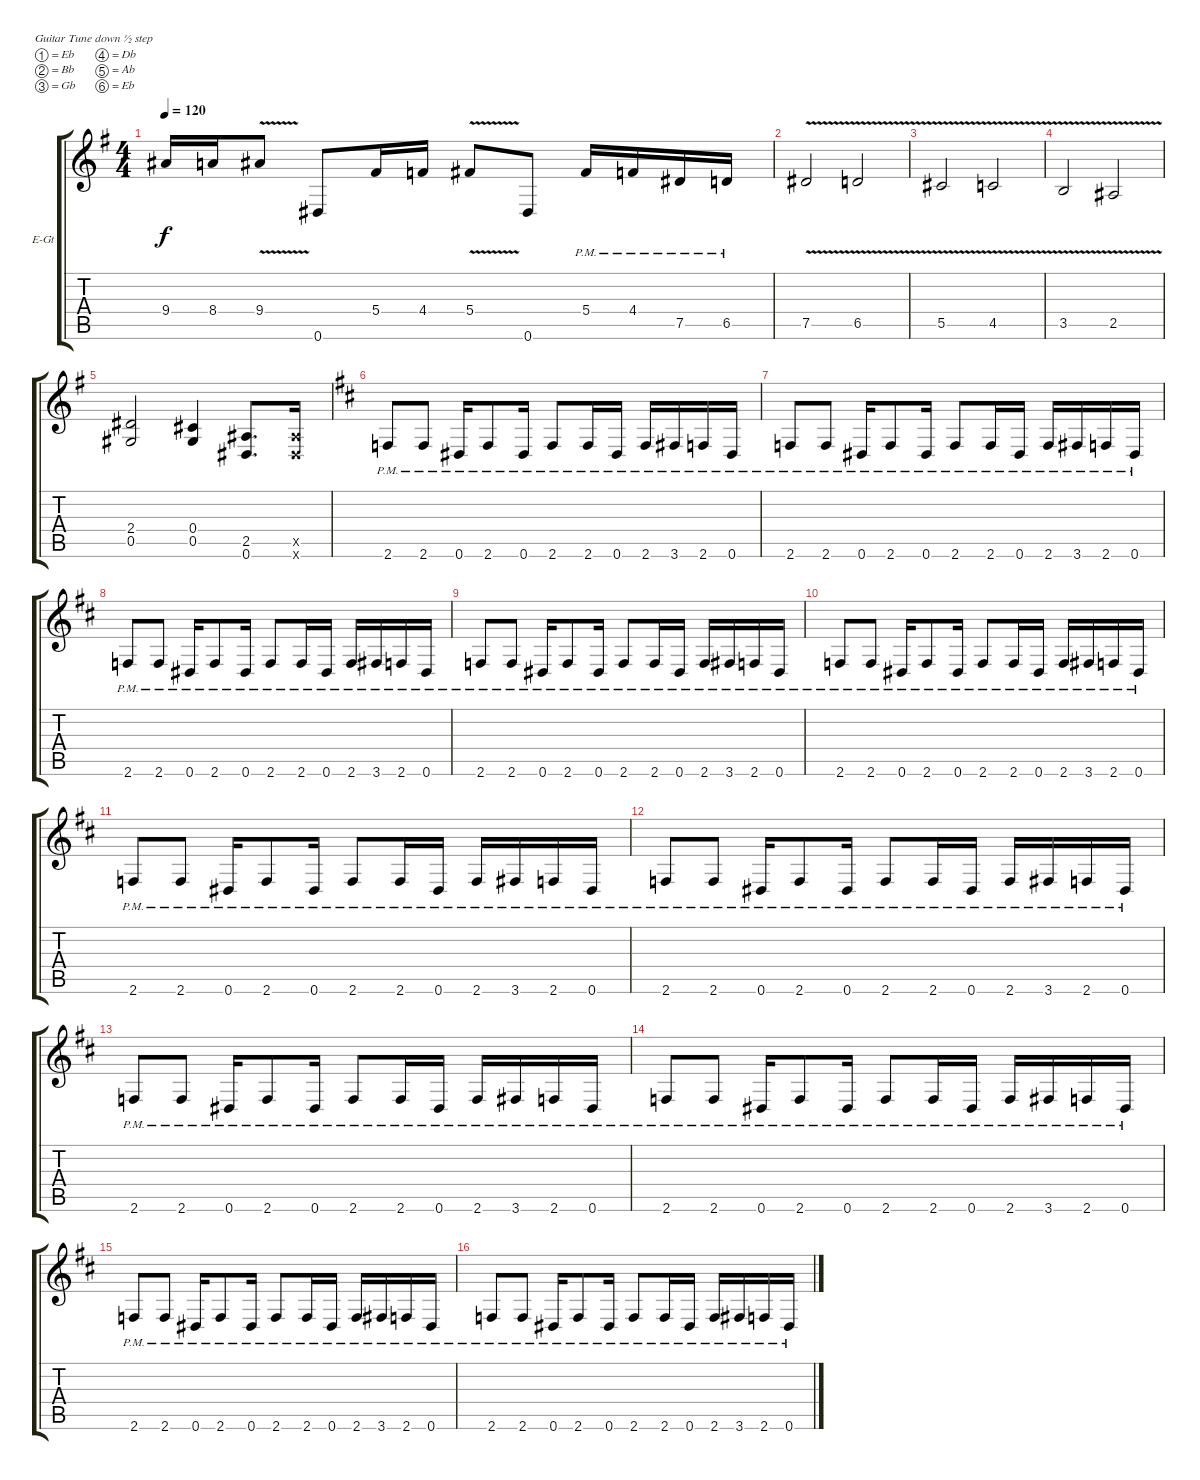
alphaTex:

\bracketExtendMode groupsimilarinstruments
\firstSystemTrackNameOrientation horizontal
\otherSystemsTrackNameOrientation horizontal
\track ("Guitar - Yngwie J. Malmsteen" "E-Gt") {instrument overdrivenguitar}
\staff {score tabs}
\tuning (Eb4 Bb3 Gb3 Db3 Ab2 Eb2)
\ts (4 4)
\tempo 120
\clef g2
\ks eminor
9.4.16{dy f} 8.4.16 9.4{v}.8 0.6.8 5.4.16 4.4.16 5.4{v}.8 0.6.8 5.4{pm}.16 4.4{pm}.16 7.5{pm}.16 6.5{pm}.16 |
7.5{v}.2 6.5{v}.2 |
5.5{v}.2 4.5{v}.2 |
3.5{v}.2 2.5{v}.2 |
(2.4 0.5).2 (0.4 0.5).4 (2.5 0.6).8{d} (2.5{x} 0.6{x}).16 |
\ks bminor
2.6{pm}.8 2.6{pm}.8 0.6{pm}.16 2.6{pm}.8 0.6{pm}.16 2.6{pm}.8 2.6{pm}.16 0.6{pm}.16 2.6{pm}.16 3.6{pm}.16 2.6{pm}.16 0.6{pm}.16 |
2.6{pm}.8 2.6{pm}.8 0.6{pm}.16 2.6{pm}.8 0.6{pm}.16 2.6{pm}.8 2.6{pm}.16 0.6{pm}.16 2.6{pm}.16 3.6{pm}.16 2.6{pm}.16 0.6{pm}.16 |
2.6{pm}.8 2.6{pm}.8 0.6{pm}.16 2.6{pm}.8 0.6{pm}.16 2.6{pm}.8 2.6{pm}.16 0.6{pm}.16 2.6{pm}.16 3.6{pm}.16 2.6{pm}.16 0.6{pm}.16 |
2.6{pm}.8 2.6{pm}.8 0.6{pm}.16 2.6{pm}.8 0.6{pm}.16 2.6{pm}.8 2.6{pm}.16 0.6{pm}.16 2.6{pm}.16 3.6{pm}.16 2.6{pm}.16 0.6{pm}.16 |
2.6{pm}.8 2.6{pm}.8 0.6{pm}.16 2.6{pm}.8 0.6{pm}.16 2.6{pm}.8 2.6{pm}.16 0.6{pm}.16 2.6{pm}.16 3.6{pm}.16 2.6{pm}.16 0.6{pm}.16 |
2.6{pm}.8 2.6{pm}.8 0.6{pm}.16 2.6{pm}.8 0.6{pm}.16 2.6{pm}.8 2.6{pm}.16 0.6{pm}.16 2.6{pm}.16 3.6{pm}.16 2.6{pm}.16 0.6{pm}.16 |
2.6{pm}.8 2.6{pm}.8 0.6{pm}.16 2.6{pm}.8 0.6{pm}.16 2.6{pm}.8 2.6{pm}.16 0.6{pm}.16 2.6{pm}.16 3.6{pm}.16 2.6{pm}.16 0.6{pm}.16 |
2.6{pm}.8 2.6{pm}.8 0.6{pm}.16 2.6{pm}.8 0.6{pm}.16 2.6{pm}.8 2.6{pm}.16 0.6{pm}.16 2.6{pm}.16 3.6{pm}.16 2.6{pm}.16 0.6{pm}.16 |
2.6{pm}.8 2.6{pm}.8 0.6{pm}.16 2.6{pm}.8 0.6{pm}.16 2.6{pm}.8 2.6{pm}.16 0.6{pm}.16 2.6{pm}.16 3.6{pm}.16 2.6{pm}.16 0.6{pm}.16 |
2.6{pm}.8 2.6{pm}.8 0.6{pm}.16 2.6{pm}.8 0.6{pm}.16 2.6{pm}.8 2.6{pm}.16 0.6{pm}.16 2.6{pm}.16 3.6{pm}.16 2.6{pm}.16 0.6{pm}.16 |
2.6{pm}.8 2.6{pm}.8 0.6{pm}.16 2.6{pm}.8 0.6{pm}.16 2.6{pm}.8 2.6{pm}.16 0.6{pm}.16 2.6{pm}.16 3.6{pm}.16 2.6{pm}.16 0.6{pm}.16
